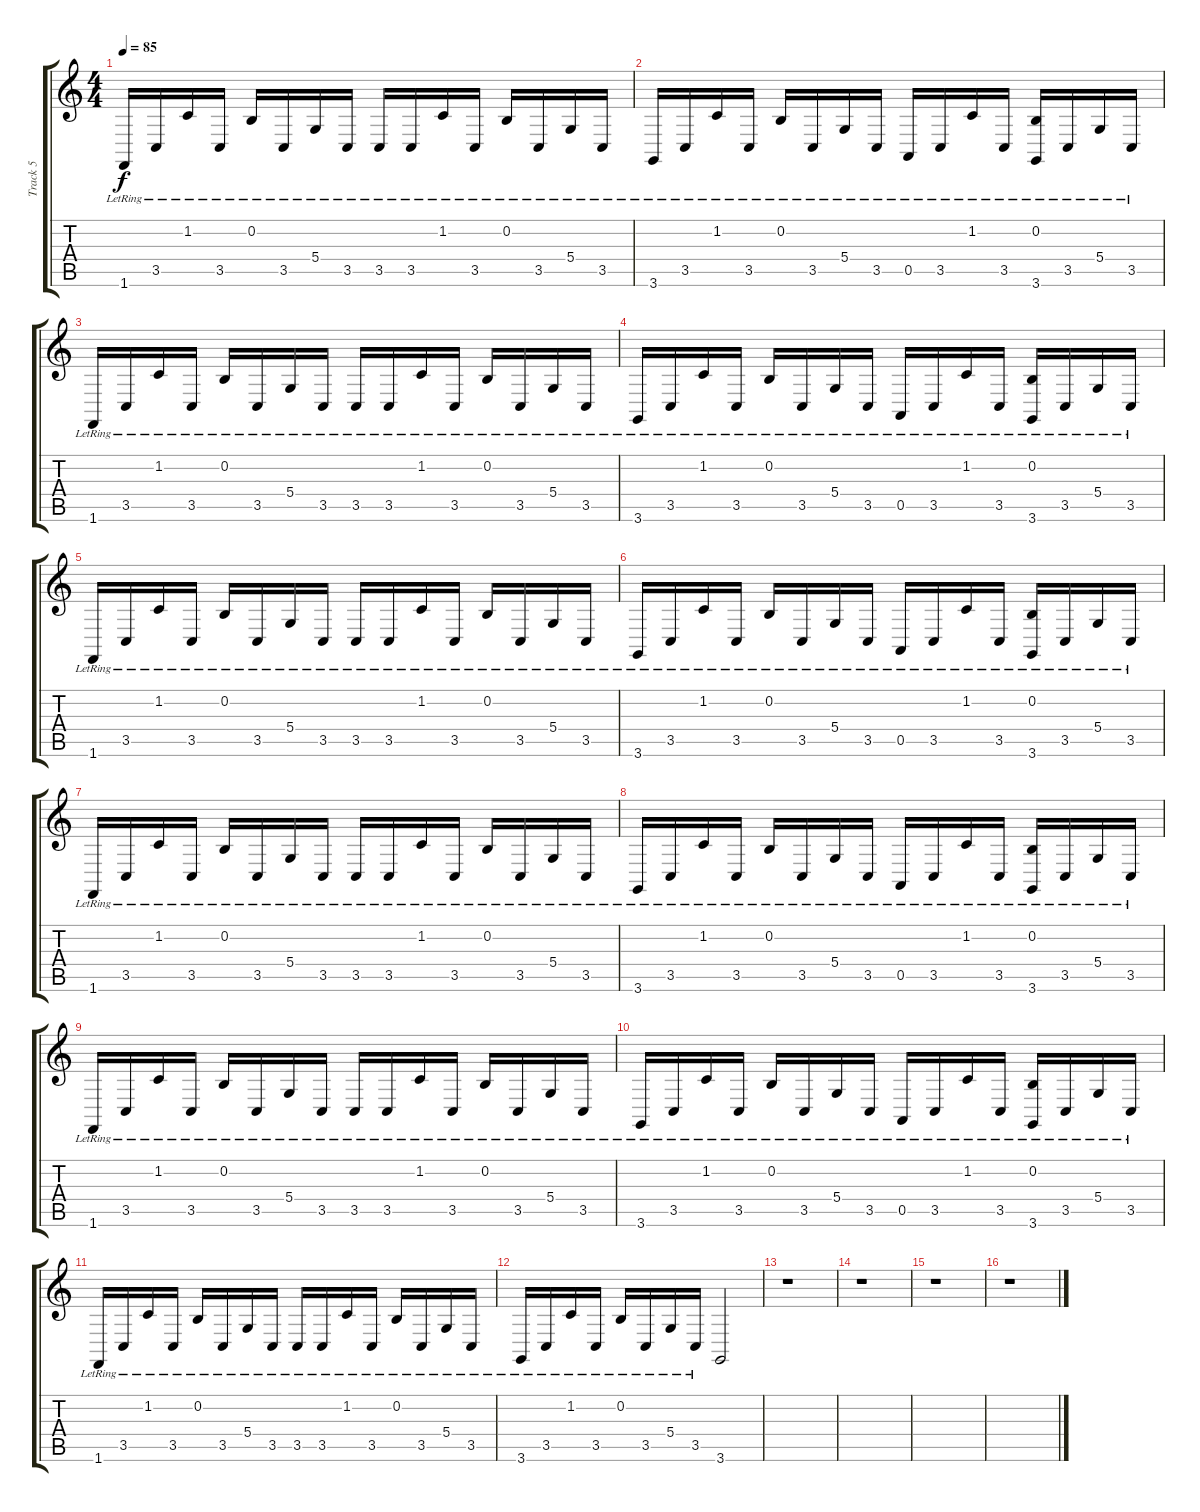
\track ("Track 5" "Track 5") {instrument acousticgrandpiano}
\staff {score tabs}
\tuning (E4 B3 G3 D3 A2 E2) {hide}
\ts (4 4)
\tempo 85
\clef g2
\ks c
1.6{lr}.16{dy f} 3.5{lr}.16 1.2{lr}.16 3.5{lr}.16 0.2{lr}.16 3.5{lr}.16 5.4{lr}.16 3.5{lr}.16 3.5{lr}.16 3.5{lr}.16 1.2{lr}.16 3.5{lr}.16 0.2{lr}.16 3.5{lr}.16 5.4{lr}.16 3.5{lr}.16 |
3.6{lr}.16 3.5{lr}.16 1.2{lr}.16 3.5{lr}.16 0.2{lr}.16 3.5{lr}.16 5.4{lr}.16 3.5{lr}.16 0.5{lr}.16 3.5{lr}.16 1.2{lr}.16 3.5{lr}.16 (0.2{lr} 3.6{lr}).16 3.5{lr}.16 5.4{lr}.16 3.5{lr}.16 |
1.6{lr}.16 3.5{lr}.16 1.2{lr}.16 3.5{lr}.16 0.2{lr}.16 3.5{lr}.16 5.4{lr}.16 3.5{lr}.16 3.5{lr}.16 3.5{lr}.16 1.2{lr}.16 3.5{lr}.16 0.2{lr}.16 3.5{lr}.16 5.4{lr}.16 3.5{lr}.16 |
3.6{lr}.16 3.5{lr}.16 1.2{lr}.16 3.5{lr}.16 0.2{lr}.16 3.5{lr}.16 5.4{lr}.16 3.5{lr}.16 0.5{lr}.16 3.5{lr}.16 1.2{lr}.16 3.5{lr}.16 (0.2{lr} 3.6{lr}).16 3.5{lr}.16 5.4{lr}.16 3.5{lr}.16 |
1.6{lr}.16 3.5{lr}.16 1.2{lr}.16 3.5{lr}.16 0.2{lr}.16 3.5{lr}.16 5.4{lr}.16 3.5{lr}.16 3.5{lr}.16 3.5{lr}.16 1.2{lr}.16 3.5{lr}.16 0.2{lr}.16 3.5{lr}.16 5.4{lr}.16 3.5{lr}.16 |
3.6{lr}.16 3.5{lr}.16 1.2{lr}.16 3.5{lr}.16 0.2{lr}.16 3.5{lr}.16 5.4{lr}.16 3.5{lr}.16 0.5{lr}.16 3.5{lr}.16 1.2{lr}.16 3.5{lr}.16 (0.2{lr} 3.6{lr}).16 3.5{lr}.16 5.4{lr}.16 3.5{lr}.16 |
1.6{lr}.16 3.5{lr}.16 1.2{lr}.16 3.5{lr}.16 0.2{lr}.16 3.5{lr}.16 5.4{lr}.16 3.5{lr}.16 3.5{lr}.16 3.5{lr}.16 1.2{lr}.16 3.5{lr}.16 0.2{lr}.16 3.5{lr}.16 5.4{lr}.16 3.5{lr}.16 |
3.6{lr}.16 3.5{lr}.16 1.2{lr}.16 3.5{lr}.16 0.2{lr}.16 3.5{lr}.16 5.4{lr}.16 3.5{lr}.16 0.5{lr}.16 3.5{lr}.16 1.2{lr}.16 3.5{lr}.16 (0.2{lr} 3.6{lr}).16 3.5{lr}.16 5.4{lr}.16 3.5{lr}.16 |
1.6{lr}.16 3.5{lr}.16 1.2{lr}.16 3.5{lr}.16 0.2{lr}.16 3.5{lr}.16 5.4{lr}.16 3.5{lr}.16 3.5{lr}.16 3.5{lr}.16 1.2{lr}.16 3.5{lr}.16 0.2{lr}.16 3.5{lr}.16 5.4{lr}.16 3.5{lr}.16 |
3.6{lr}.16 3.5{lr}.16 1.2{lr}.16 3.5{lr}.16 0.2{lr}.16 3.5{lr}.16 5.4{lr}.16 3.5{lr}.16 0.5{lr}.16 3.5{lr}.16 1.2{lr}.16 3.5{lr}.16 (0.2{lr} 3.6{lr}).16 3.5{lr}.16 5.4{lr}.16 3.5{lr}.16 |
1.6{lr}.16 3.5{lr}.16 1.2{lr}.16 3.5{lr}.16 0.2{lr}.16 3.5{lr}.16 5.4{lr}.16 3.5{lr}.16 3.5{lr}.16 3.5{lr}.16 1.2{lr}.16 3.5{lr}.16 0.2{lr}.16 3.5{lr}.16 5.4{lr}.16 3.5{lr}.16 |
3.6{lr}.16 3.5{lr}.16 1.2{lr}.16 3.5{lr}.16 0.2{lr}.16 3.5{lr}.16 5.4{lr}.16 3.5{lr}.16 3.6.2 |
r.1 |
r.1 |
r.1 |
r.1
